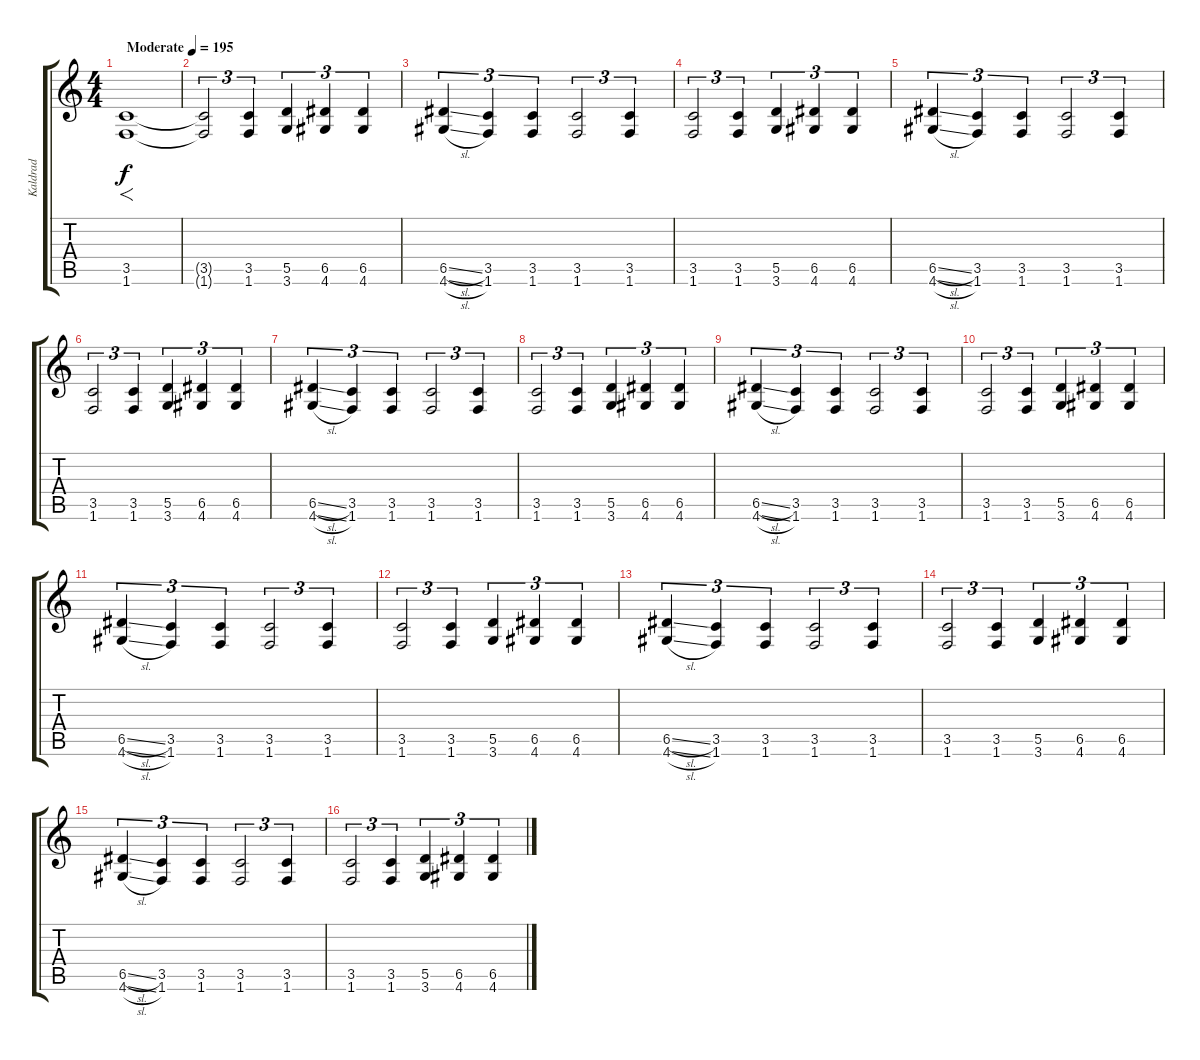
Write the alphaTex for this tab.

\track ("Kaldrad" "Kaldrad") {instrument distortionguitar}
\staff {score tabs}
\tuning (E4 B3 G3 D3 A2 E2) {hide}
\ts (4 4)
\tempo (195 "Moderate")
\clef g2
\ks c
(3.5 1.6).1{f dy f instrument distortionguitar} |
(3.5{t} 1.6{t}).2{tu (3 2)} (3.5 1.6).4{tu (3 2)} (5.5 3.6).4{tu (3 2)} (6.5 4.6).4{tu (3 2)} (6.5 4.6).4{tu (3 2)} |
(6.5{sl} 4.6{sl}).4{tu (3 2)} (3.5 1.6).4{tu (3 2)} (3.5 1.6).4{tu (3 2)} (3.5 1.6).2{tu (3 2)} (3.5 1.6).4{tu (3 2)} |
(3.5 1.6).2{tu (3 2)} (3.5 1.6).4{tu (3 2)} (5.5 3.6).4{tu (3 2)} (6.5 4.6).4{tu (3 2)} (6.5 4.6).4{tu (3 2)} |
(6.5{sl} 4.6{sl}).4{tu (3 2)} (3.5 1.6).4{tu (3 2)} (3.5 1.6).4{tu (3 2)} (3.5 1.6).2{tu (3 2)} (3.5 1.6).4{tu (3 2)} |
(3.5 1.6).2{tu (3 2)} (3.5 1.6).4{tu (3 2)} (5.5 3.6).4{tu (3 2)} (6.5 4.6).4{tu (3 2)} (6.5 4.6).4{tu (3 2)} |
(6.5{sl} 4.6{sl}).4{tu (3 2)} (3.5 1.6).4{tu (3 2)} (3.5 1.6).4{tu (3 2)} (3.5 1.6).2{tu (3 2)} (3.5 1.6).4{tu (3 2)} |
(3.5 1.6).2{tu (3 2)} (3.5 1.6).4{tu (3 2)} (5.5 3.6).4{tu (3 2)} (6.5 4.6).4{tu (3 2)} (6.5 4.6).4{tu (3 2)} |
(6.5{sl} 4.6{sl}).4{tu (3 2)} (3.5 1.6).4{tu (3 2)} (3.5 1.6).4{tu (3 2)} (3.5 1.6).2{tu (3 2)} (3.5 1.6).4{tu (3 2)} |
(3.5 1.6).2{tu (3 2)} (3.5 1.6).4{tu (3 2)} (5.5 3.6).4{tu (3 2)} (6.5 4.6).4{tu (3 2)} (6.5 4.6).4{tu (3 2)} |
(6.5{sl} 4.6{sl}).4{tu (3 2)} (3.5 1.6).4{tu (3 2)} (3.5 1.6).4{tu (3 2)} (3.5 1.6).2{tu (3 2)} (3.5 1.6).4{tu (3 2)} |
(3.5 1.6).2{tu (3 2)} (3.5 1.6).4{tu (3 2)} (5.5 3.6).4{tu (3 2)} (6.5 4.6).4{tu (3 2)} (6.5 4.6).4{tu (3 2)} |
(6.5{sl} 4.6{sl}).4{tu (3 2)} (3.5 1.6).4{tu (3 2)} (3.5 1.6).4{tu (3 2)} (3.5 1.6).2{tu (3 2)} (3.5 1.6).4{tu (3 2)} |
(3.5 1.6).2{tu (3 2)} (3.5 1.6).4{tu (3 2)} (5.5 3.6).4{tu (3 2)} (6.5 4.6).4{tu (3 2)} (6.5 4.6).4{tu (3 2)} |
(6.5{sl} 4.6{sl}).4{tu (3 2)} (3.5 1.6).4{tu (3 2)} (3.5 1.6).4{tu (3 2)} (3.5 1.6).2{tu (3 2)} (3.5 1.6).4{tu (3 2)} |
(3.5 1.6).2{tu (3 2)} (3.5 1.6).4{tu (3 2)} (5.5 3.6).4{tu (3 2)} (6.5 4.6).4{tu (3 2)} (6.5 4.6).4{tu (3 2)}
